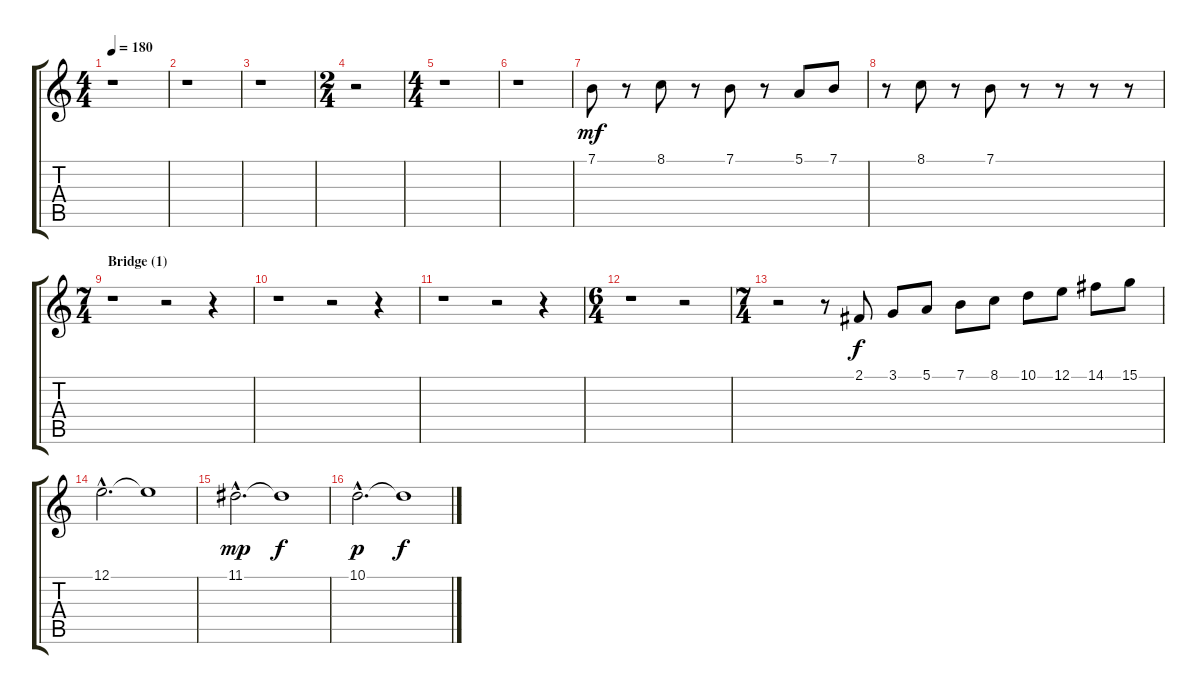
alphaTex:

\track "" {instrument lead2sawtooth}
\staff {score tabs}
\tuning (E4 B3 G3 D3 A2 E2) {hide}
\ts (4 4)
\tempo 180
\clef g2
\ks c
r.1{dy f} |
r.1 |
r.1 |
\ts (2 4)
r.2 |
\ts (4 4)
r.1 |
r.1 |
7.1.8{dy mf} r.8 8.1.8 r.8 7.1.8 r.8 5.1.8 7.1.8 |
r.8 8.1.8 r.8 7.1.8 r.8 r.8 r.8 r.8 |
\ts (7 4)
\section ("" "Bridge (1)")
r.1 r.2 r.4 |
r.1 r.2 r.4 |
r.1 r.2 r.4 |
\ts (6 4)
r.1 r.2 |
\ts (7 4)
r.2{volume 11 instrument flute} r.8 2.1.8{dy f} 3.1.8 5.1.8 7.1.8 8.1.8 10.1.8 12.1.8 14.1.8 15.1.8 |
12.1{hac}.2{d} 12.1{t}.1 |
11.1{hac}.2{d dy mp} 11.1{t}.1{dy f} |
10.1{hac}.2{d dy p} 10.1{t}.1{dy f}
